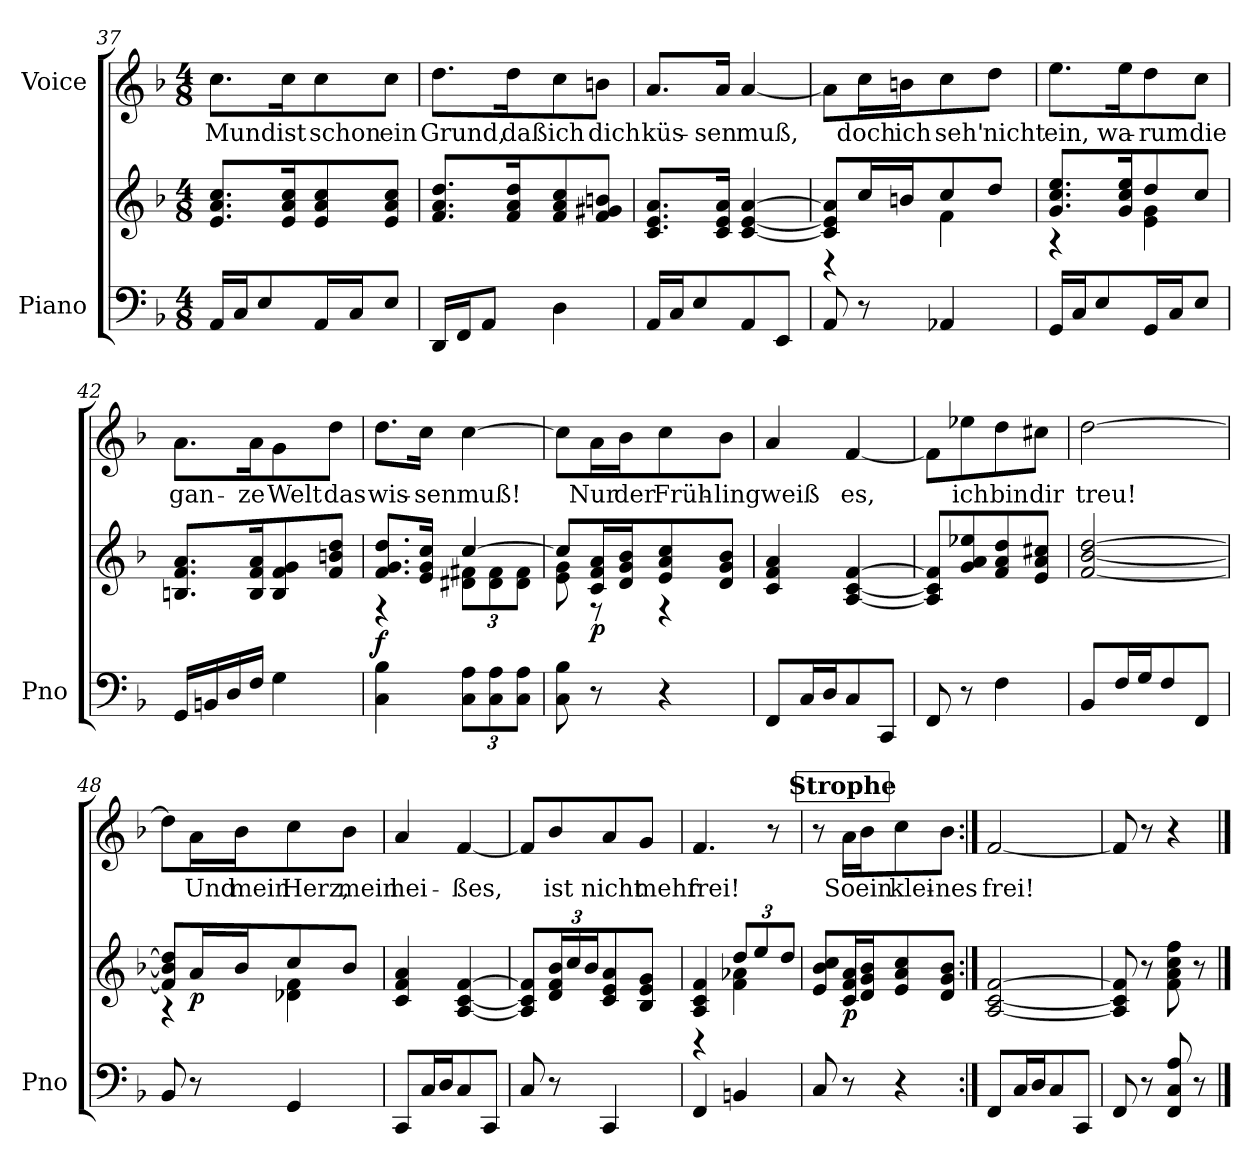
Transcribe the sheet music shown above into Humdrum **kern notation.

**kern	**kern	**dynam	**kern	**text
*part2	*part2	*part2	*part1	*part1
*staff3	*staff2	*staff2/3	*staff1	*staff1
*I"Piano	*	*	*I"Voice	*
*I'Pno	*	*	*	*
*clefF4	*clefG2	*	*clefG2	*
*k[b-]	*k[b-]	*	*k[b-]	*
*M4/8	*M4/8	*	*M4/8	*
=37	=37	=37	=37	=37
!	!	!	!	!LO:LY:b
16AA/LL	8.e/ 8.a/ 8.cc/L	.	8.cc\L	Mund
16C/J	.	.	.	.
8E/	.	.	.	.
!	!	!	!	!LO:LY:b
.	16e/ 16a/ 16cc/K	.	16cc\K	ist
!	!	!	!	!LO:LY:b
16AA/L	8e/ 8a/ 8cc/	.	8cc\	schon
16C/J	.	.	.	.
!	!	!	!	!LO:LY:b
8E/J	8e/ 8a/ 8cc/J	.	8cc\J	ein
=38	=38	=38	=38	=38
!	!	!	!	!LO:LY:b
16DD/LL	8.f/ 8.a/ 8.dd/L	.	8.dd\L	Grund,
16FF/J	.	.	.	.
8AA/J	.	.	.	.
!	!	!	!	!LO:LY:b
.	16f/ 16a/ 16dd/K	.	16dd\K	daß
!	!	!	!	!LO:LY:b
4D\	8f/ 8a/ 8cc/	.	8cc\	ich
!	!	!	!	!LO:LY:b
.	8f/ 8g#X/ 8bn/J	.	8bn\J	dich
=39	=39	=39	=39	=39
!	!	!	!	!LO:LY:b
16AA/LL	8.c/ 8.e/ 8.a/L	.	8.a/L	küs-
16C/J	.	.	.	.
8E/	.	.	.	.
!	!	!	!	!LO:LY:b
.	16c/ 16e/ 16a/Jk	.	16a/Jk	-sen
!	!	!	!	!LO:LY:b
8AA/	[4c/ [4e/ [4a/	.	[4a/	muß,
8EE/J	.	.	.	.
=40	=40	=40	=40	=40
*	*^	*	*	*
8AA/	8c/] 8e/] 8a/]L	4r	.	8a\L]	.
!	!	!	!	!	!LO:LY:b
8r	16cc/L	.	.	16cc\L	doch
!	!	!	!	!	!LO:LY:b
.	16bn/J	.	.	16bn\J	ich
!	!	!	!	!	!LO:LY:b
4AA-X/	8cc/	4f\	.	8cc\	seh'
!	!	!	!	!	!LO:LY:b
.	8dd/J	.	.	8dd\J	nicht
=41	=41	=41	=41	=41	=41
!	!	!	!	!	!LO:LY:b
16GG/LL	8.g/ 8.cc/ 8.ee/L	4r	.	8.ee\L	ein,
16C/J	.	.	.	.	.
8E/	.	.	.	.	.
!	!	!	!	!	!LO:LY:b
.	16g/ 16cc/ 16ee/K	.	.	16ee\K	wa-
!	!	!	!	!	!LO:LY:b
16GG/L	8dd/	4e\ 4g\	.	8dd\	-rum
16C/J	.	.	.	.	.
!	!	!	!	!	!LO:LY:b
8E/J	8cc/J	.	.	8cc\J	die
*	*v	*v	*	*	*
=42	=42	=42	=42	=42
!	!	!	!	!LO:LY:b
16GG/LL	8.Bn/ 8.f/ 8.a/L	.	8.a\L	gan-
16BBn/	.	.	.	.
16D/	.	.	.	.
!	!	!	!	!LO:LY:b
16F/JJ	16B/ 16f/ 16a/K	.	16a\K	-ze
!	!	!	!	!LO:LY:b
4G\	8B/ 8f/ 8g/	.	8g\	Welt
!	!	!	!	!LO:LY:b
.	8f/ 8bn/ 8dd/J	.	8dd\J	das
=43	=43	=43	=43	=43
*	*^	*	*	*
!	!	!	!LO:DY:b	!	!LO:LY:b
4C\ 4B-\	8.f/ 8.g/ 8.dd/L	4r	f	8.dd\L	wis-
!	!	!	!	!	!LO:LY:b
.	16e/ 16g/ 16cc/Jk	.	.	16cc\Jk	-sen
*Xbrackettup	*	*Xbrackettup	*	*	*
!	!	!	!	!	!LO:LY:b
12C\ 12A\L	[4cc/	12d#X\ 12f#X\L	.	[4cc\	muß!
12C\ 12A\	.	12d#\ 12f#\	.	.	.
12C\ 12A\J	.	12d#\ 12f#\J	.	.	.
=44	=44	=44	=44	=44	=44
8C\ 8B-\	8cc/L]	8e\ 8g\	.	8cc\L]	.
!	!	!	!LO:DY:b	!	!LO:LY:b
8r	16c/ 16f/ 16a/L	8r	p	16a\L	Nur
!	!	!	!	!	!LO:LY:b
.	16d/ 16g/ 16b-/J	.	.	16b-\J	der
!	!	!	!	!	!LO:LY:b
4r	8e/ 8a/ 8cc/	4r	.	8cc\	Früh-
!	!	!	!	!	!LO:LY:b
.	8d/ 8g/ 8b-/J	.	.	8b-\J	-ling
*	*v	*v	*	*	*
=45	=45	=45	=45	=45
!	!	!	!	!LO:LY:b
8FF/L	4c/ 4f/ 4a/	.	4a/	weiß
16C/L	.	.	.	.
16D/J	.	.	.	.
!	!	!	!	!LO:LY:b
8C/	[4A/ [4c/ [4f/	.	[4f/	es,
8CC/J	.	.	.	.
=46	=46	=46	=46	=46
8FF/	8A/] 8c/] 8f/]L	.	8f\L]	.
!	!	!	!	!LO:LY:b
8r	8g/ 8a/ 8ee-X/	.	8ee-X\	ich
!	!	!	!	!LO:LY:b
4F\	8f/ 8a/ 8dd/	.	8dd\	bin
!	!	!	!	!LO:LY:b
.	8e/ 8a/ 8cc#X/J	.	8cc#X\J	dir
=47	=47	=47	=47	=47
!	!	!	!	!LO:LY:b
8BB-/L	[2f/ [2b-/ [2dd/	.	[2dd\	treu!
16F/L	.	.	.	.
16G/J	.	.	.	.
8F/	.	.	.	.
8FF/J	.	.	.	.
=48	=48	=48	=48	=48
*	*^	*	*	*
8BB-/	8f/] 8b-/] 8dd/]L	4r	.	8dd\L]	.
!	!	!	!LO:DY:b	!	!LO:LY:b
8r	16a/L	.	p	16a\L	Und
!	!	!	!	!	!LO:LY:b
.	16b-/J	.	.	16b-\J	mein
!	!	!	!	!	!LO:LY:b
4GG/	8cc/	4d-X\ 4f\	.	8cc\	Herz,
!	!	!	!	!	!LO:LY:b
.	8b-/J	.	.	8b-\J	mein
*	*v	*v	*	*	*
=49	=49	=49	=49	=49
!	!	!	!	!LO:LY:b
8CC/L	4c/ 4f/ 4a/	.	4a/	hei-
16C/L	.	.	.	.
16D/J	.	.	.	.
!	!	!	!	!LO:LY:b
8C/	[4A/ [4c/ [4f/	.	[4f/	-ßes,
8CC/J	.	.	.	.
=50	=50	=50	=50	=50
8C/	8A/] 8c/] 8f/]L	.	8f/L]	.
!	!	!	!	!LO:LY:b
8r	24d/ 24f/ 24b-/L	.	8b-/	ist
.	24cc/	.	.	.
.	24b-/J	.	.	.
!	!	!	!	!LO:LY:b
4CC/	8c/ 8e/ 8a/	.	8a/	nicht
!	!	!	!	!LO:LY:b
.	8B-/ 8e/ 8g/J	.	8g/J	mehr
=51	=51	=51	=51	=51
*	*^	*	*	*
!	!	!	!	!	!LO:LY:b
4FF/	4A/ 4c/ 4f/	4r	.	4.f/	frei!
4BBn/	12dd/L	4f\ 4a-X\	.	.	.
.	12ee/	.	.	.	.
.	.	.	.	8r	.
.	12dd/J	.	.	.	.
*	*v	*v	*	*	*
!!LO:REH:place=s1:a:B:fs=14:t=Strophe:qo=0.5
=52	=52	=52	=52	=52
8C/	8e/ 8b-/ 8cc/L	.	8r	.
!	!	!LO:DY:b	!	!LO:LY:b
8r	16c/ 16f/ 16a/L	p	16a\LL	So
!	!	!	!	!LO:LY:b
.	16d/ 16g/ 16b-/J	.	16b-\J	ein
!	!	!	!	!LO:LY:b
4r	8e/ 8a/ 8cc/	.	8cc\	klei-
!	!	!	!	!LO:LY:b
.	8d/ 8g/ 8b-/J	.	8b-\J	-nes
=53:|!	=53:|!	=53:|!	=53:|!	=53:|!
!	!	!	!	!LO:LY:b
8FF/L	[2A/ [2c/ [2f/	.	[2f/	frei!
16C/L	.	.	.	.
16D/J	.	.	.	.
8C/	.	.	.	.
8CC/J	.	.	.	.
=54	=54	=54	=54	=54
8FF/	8A/] 8c/] 8f/]	.	8f/]	.
8r	8r	.	8r	.
8FF/ 8C/ 8A/	8f\ 8a\ 8cc\ 8ff\	.	4r	.
8r	8r	.	.	.
==	==	==	==	==
*-	*-	*-	*-	*-
